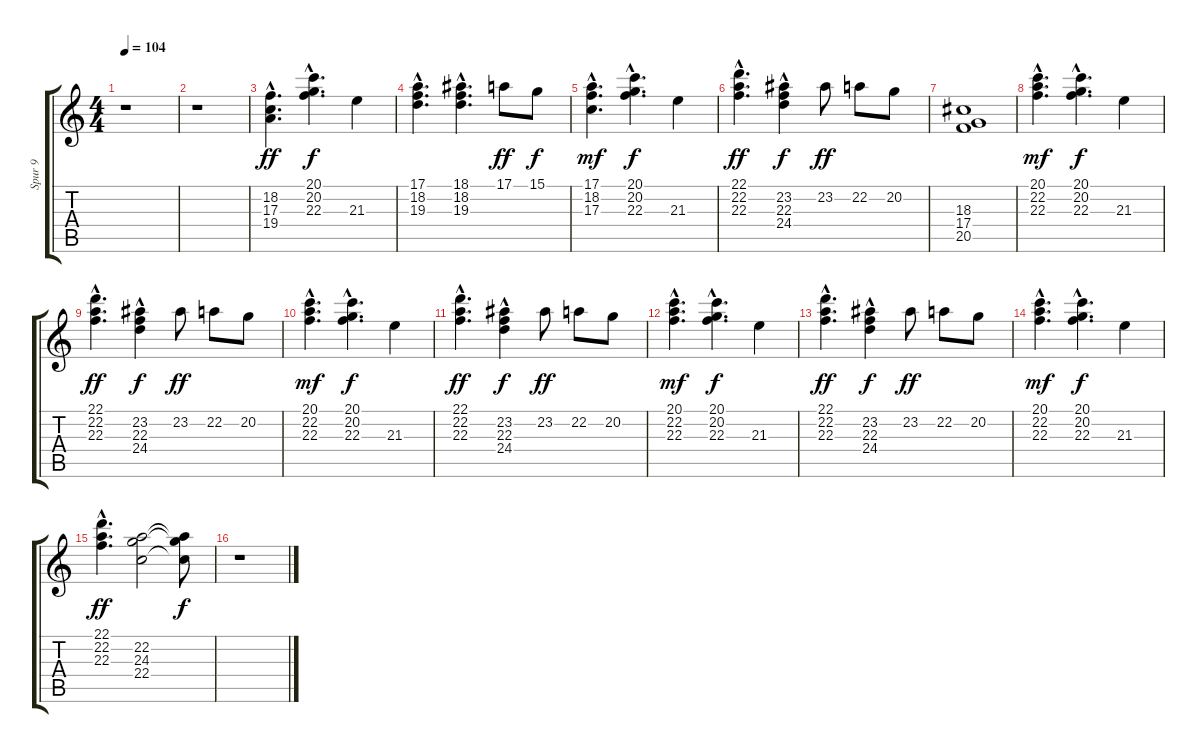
\track ("Spur 9" "Spur 9") {instrument drawbarorgan}
\staff {score tabs}
\tuning (E4 B3 G3 D3 A2 E2) {hide}
\ts (4 4)
\tempo 104
\clef g2
\ks c
r.1{dy ff instrument drawbarorgan} |
r.1 |
(18.2{hac} 17.3{hac} 19.4{hac}).4{d} (20.1 20.2 22.3{hac}).4{d dy f} 21.3.4 |
(17.1{hac} 18.2{hac} 19.3{hac}).4{d} (18.1{hac} 18.2{hac} 19.3).4{d} 17.1.8{dy ff} 15.1.8{dy f} |
(17.1{hac} 18.2{hac} 17.3{hac}).4{d dy mf} (20.1 20.2 22.3{hac}).4{d dy f} 21.3.4 |
(22.1{hac} 22.2{hac} 22.3).4{d dy ff} (23.2{hac} 22.3{hac} 24.4).4{dy f} 23.2.8{dy ff} 22.2.8 20.2.8 |
(18.3 17.4 20.5).1 |
(20.1{hac} 22.2{hac} 22.3{hac}).4{d dy mf} (20.1 20.2 22.3{hac}).4{d dy f} 21.3.4 |
(22.1{hac} 22.2{hac} 22.3).4{d dy ff} (23.2{hac} 22.3{hac} 24.4).4{dy f} 23.2.8{dy ff} 22.2.8 20.2.8 |
(20.1{hac} 22.2{hac} 22.3{hac}).4{d dy mf} (20.1 20.2 22.3{hac}).4{d dy f} 21.3.4 |
(22.1{hac} 22.2{hac} 22.3).4{d dy ff} (23.2{hac} 22.3{hac} 24.4).4{dy f} 23.2.8{dy ff} 22.2.8 20.2.8 |
(20.1{hac} 22.2{hac} 22.3{hac}).4{d dy mf} (20.1 20.2 22.3{hac}).4{d dy f} 21.3.4 |
(22.1{hac} 22.2{hac} 22.3).4{d dy ff} (23.2{hac} 22.3{hac} 24.4).4{dy f} 23.2.8{dy ff} 22.2.8 20.2.8 |
(20.1{hac} 22.2{hac} 22.3{hac}).4{d dy mf} (20.1 20.2 22.3{hac}).4{d dy f} 21.3.4 |
(22.1{hac} 22.2{hac} 22.3{hac}).4{d dy ff} (22.2 24.3 22.4).2 (22.2{t} 24.3{t} 22.4{t}).8{dy f} |
r.1
